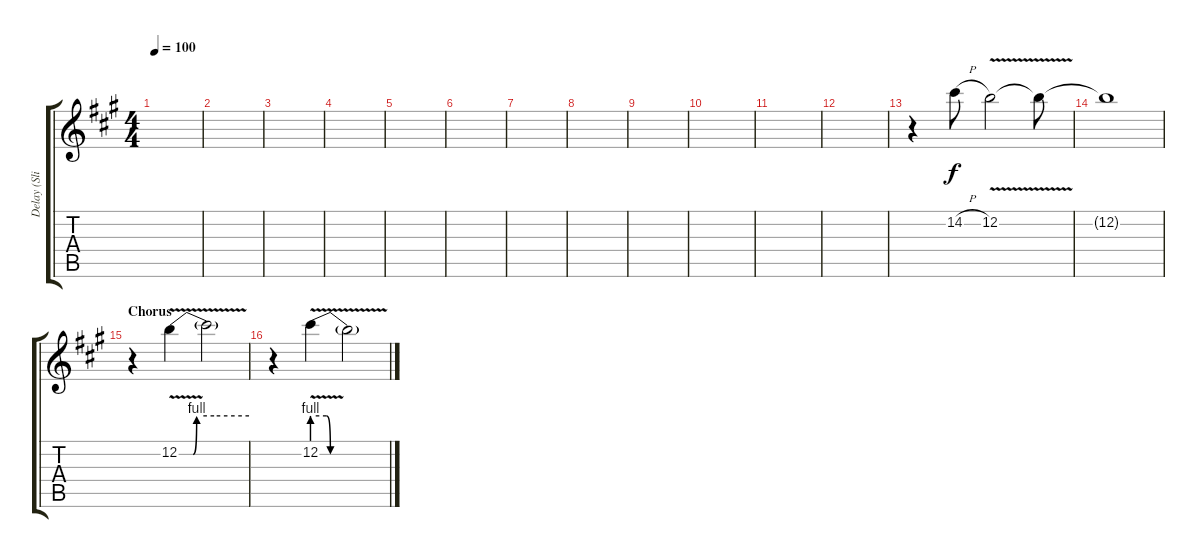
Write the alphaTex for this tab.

\track ("Delay (Slide Guitar)" "Delay (Sli") {instrument overdrivenguitar}
\staff {score tabs}
\tuning (E4 B3 G3 D3 A2 E2) {hide}
\ts (4 4)
\tempo 100
\clef g2
\ks f#minor
|
|
|
|
|
|
|
|
|
|
|
|
r.4 14.2{h}.8 12.2{v}.2 12.2{t}.8 |
12.2{t}.1 |
\section ("" "Chorus")
r.4 12.2{be (custom 0 0 10 0 12 0 15 4 30 4 60 4) v}.4 12.2{t}.2 |
r.4 12.2{be (custom 0 4 11 4 14 0 20 0 40 0 60 0) v}.4 12.2{t}.2
